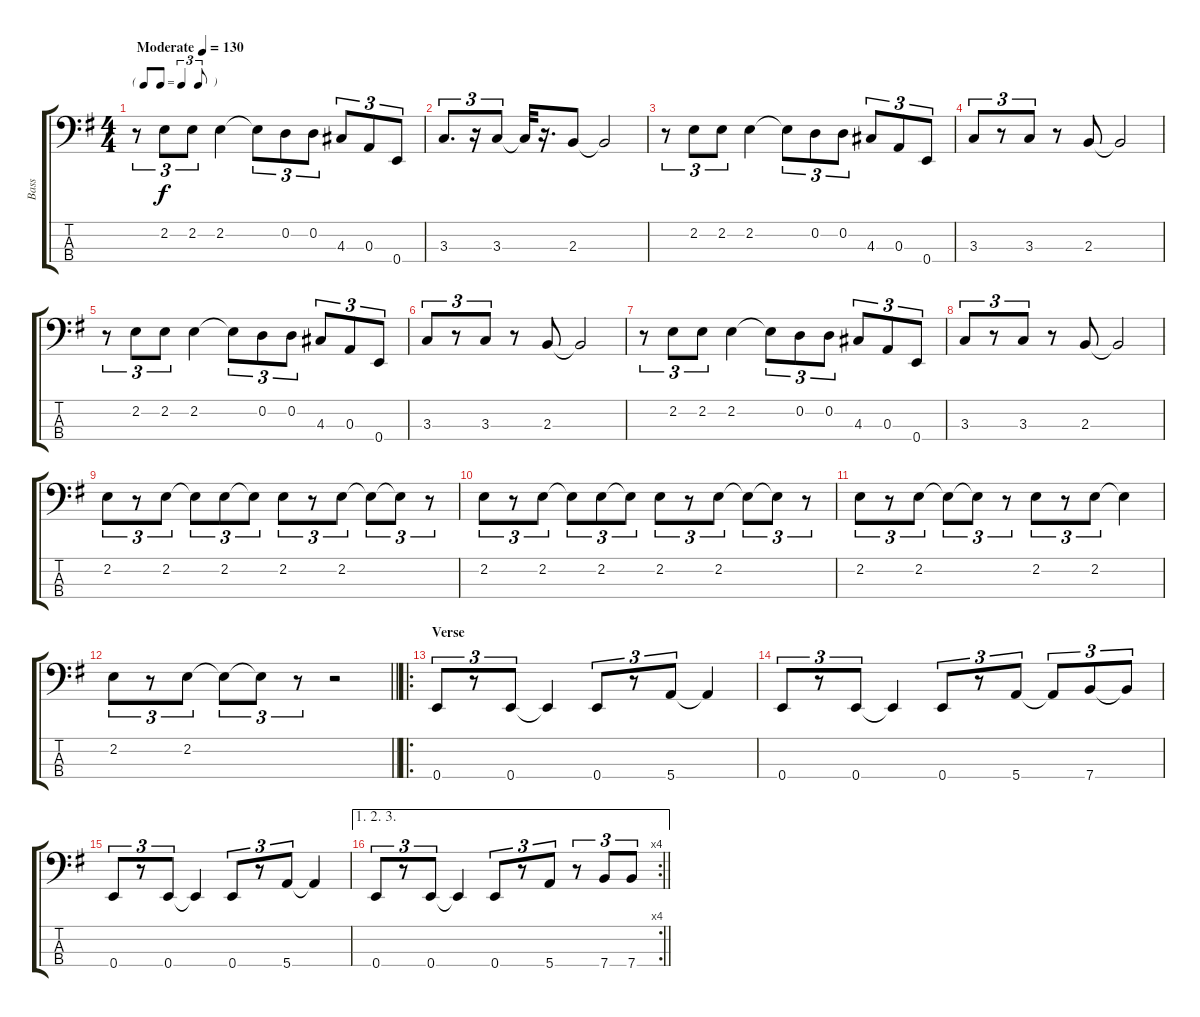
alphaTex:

\track ("Bass" "Bass") {instrument electricbassfinger}
\staff {score tabs}
\tuning (G2 D2 A1 E1) {hide}
\ts (4 4)
\tf triplet8th
\tempo (130 "Moderate")
\clef f4
\ks eminor
r.8{tu (3 2) dy f instrument electricbassfinger} 2.2.8{tu (3 2)} 2.2.8{tu (3 2)} 2.2.4 2.2{t}.8{tu (3 2)} 0.2.8{tu (3 2)} 0.2.8{tu (3 2)} 4.3.8{tu (3 2)} 0.3.8{tu (3 2)} 0.4.8{tu (3 2)} |
3.3.8{d tu (3 2)} r.16{tu (3 2)} 3.3.8{tu (3 2)} 3.3{t}.32 r.16{d} 2.3.8 2.3{t}.2 |
r.8{tu (3 2)} 2.2.8{tu (3 2)} 2.2.8{tu (3 2)} 2.2.4 2.2{t}.8{tu (3 2)} 0.2.8{tu (3 2)} 0.2.8{tu (3 2)} 4.3.8{tu (3 2)} 0.3.8{tu (3 2)} 0.4.8{tu (3 2)} |
3.3.8{tu (3 2)} r.8{tu (3 2)} 3.3.8{tu (3 2)} r.8 2.3.8 2.3{t}.2 |
r.8{tu (3 2)} 2.2.8{tu (3 2)} 2.2.8{tu (3 2)} 2.2.4 2.2{t}.8{tu (3 2)} 0.2.8{tu (3 2)} 0.2.8{tu (3 2)} 4.3.8{tu (3 2)} 0.3.8{tu (3 2)} 0.4.8{tu (3 2)} |
3.3.8{tu (3 2)} r.8{tu (3 2)} 3.3.8{tu (3 2)} r.8 2.3.8 2.3{t}.2 |
r.8{tu (3 2)} 2.2.8{tu (3 2)} 2.2.8{tu (3 2)} 2.2.4 2.2{t}.8{tu (3 2)} 0.2.8{tu (3 2)} 0.2.8{tu (3 2)} 4.3.8{tu (3 2)} 0.3.8{tu (3 2)} 0.4.8{tu (3 2)} |
3.3.8{tu (3 2)} r.8{tu (3 2)} 3.3.8{tu (3 2)} r.8 2.3.8 2.3{t}.2 |
2.2.8{tu (3 2)} r.8{tu (3 2)} 2.2.8{tu (3 2)} 2.2{t}.8{tu (3 2)} 2.2.8{tu (3 2)} 2.2{t}.8{tu (3 2)} 2.2.8{tu (3 2)} r.8{tu (3 2)} 2.2.8{tu (3 2)} 2.2{t}.8{tu (3 2)} 2.2{t}.8{tu (3 2)} r.8{tu (3 2)} |
2.2.8{tu (3 2)} r.8{tu (3 2)} 2.2.8{tu (3 2)} 2.2{t}.8{tu (3 2)} 2.2.8{tu (3 2)} 2.2{t}.8{tu (3 2)} 2.2.8{tu (3 2)} r.8{tu (3 2)} 2.2.8{tu (3 2)} 2.2{t}.8{tu (3 2)} 2.2{t}.8{tu (3 2)} r.8{tu (3 2)} |
2.2.8{tu (3 2)} r.8{tu (3 2)} 2.2.8{tu (3 2)} 2.2{t}.8{tu (3 2)} 2.2{t}.8{tu (3 2)} r.8{tu (3 2)} 2.2.8{tu (3 2)} r.8{tu (3 2)} 2.2.8{tu (3 2)} 2.2{t}.4 |
\barLineRight lightlight
2.2.8{tu (3 2)} r.8{tu (3 2)} 2.2.8{tu (3 2)} 2.2{t}.8{tu (3 2)} 2.2{t}.8{tu (3 2)} r.8{tu (3 2)} r.2 |
\ro
\section ("" "Verse")
0.4.8{tu (3 2)} r.8{tu (3 2)} 0.4.8{tu (3 2)} 0.4{t}.4 0.4.8{tu (3 2)} r.8{tu (3 2)} 5.4.8{tu (3 2)} 5.4{t}.4 |
0.4.8{tu (3 2)} r.8{tu (3 2)} 0.4.8{tu (3 2)} 0.4{t}.4 0.4.8{tu (3 2)} r.8{tu (3 2)} 5.4.8{tu (3 2)} 5.4{t}.8{tu (3 2)} 7.4.8{tu (3 2)} 7.4{t}.8{tu (3 2)} |
0.4.8{tu (3 2)} r.8{tu (3 2)} 0.4.8{tu (3 2)} 0.4{t}.4 0.4.8{tu (3 2)} r.8{tu (3 2)} 5.4.8{tu (3 2)} 5.4{t}.4 |
\ae (1 2 3)
\rc 4
\barLineRight lightlight
0.4.8{tu (3 2)} r.8{tu (3 2)} 0.4.8{tu (3 2)} 0.4{t}.4 0.4.8{tu (3 2)} r.8{tu (3 2)} 5.4.8{tu (3 2)} r.8{tu (3 2)} 7.4.8{tu (3 2)} 7.4.8{tu (3 2)}
